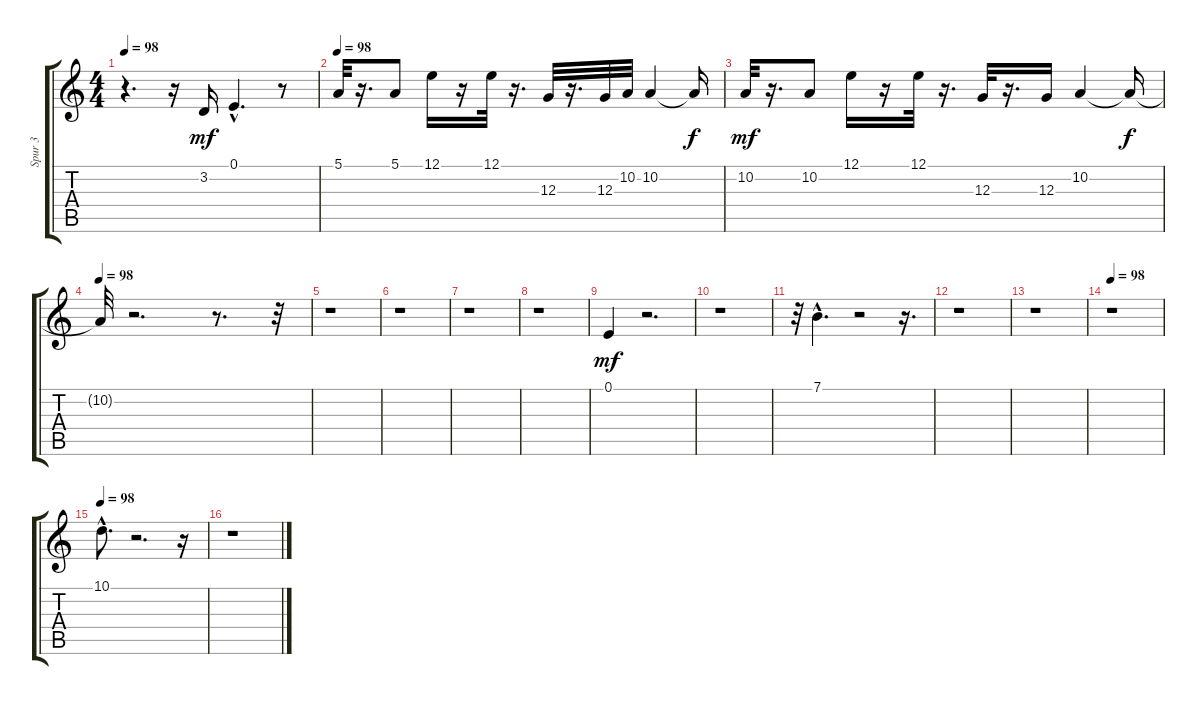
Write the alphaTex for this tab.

\track ("Spur 3" "Spur 3") {instrument flute}
\staff {score tabs}
\tuning (E4 B3 G3 D3 A2 E2) {hide}
\ts (4 4)
\tempo 98
\clef g2
\ks c
r.4{d dy mf} r.16 3.2.16 0.1{hac}.4{d} r.8 |
\tempo 98
5.1.32 r.16{d} 5.1.8 12.1.16 r.16 12.1.32 r.16{d} 12.3.32 r.16{d} 12.3.32 10.2.32 10.2.4 10.2{t}.16{dy f} |
10.2.32{dy mf} r.16{d} 10.2.8 12.1.16 r.16 12.1.32 r.16{d} 12.3.32 r.16{d} 12.3.16 10.2.4 10.2{t}.16{dy f} |
\tempo 98
10.2{t}.32 r.2{d} r.8{d} r.32 |
r.1 |
r.1 |
r.1 |
r.1 |
0.1.4{dy mf} r.2{d} |
r.1 |
r.32 7.1{hac}.4{d} r.2 r.16{d} |
r.1 |
r.1 |
\tempo 98
r.1 |
\tempo 98
10.1{hac}.8{d} r.2{d} r.16 |
r.1
